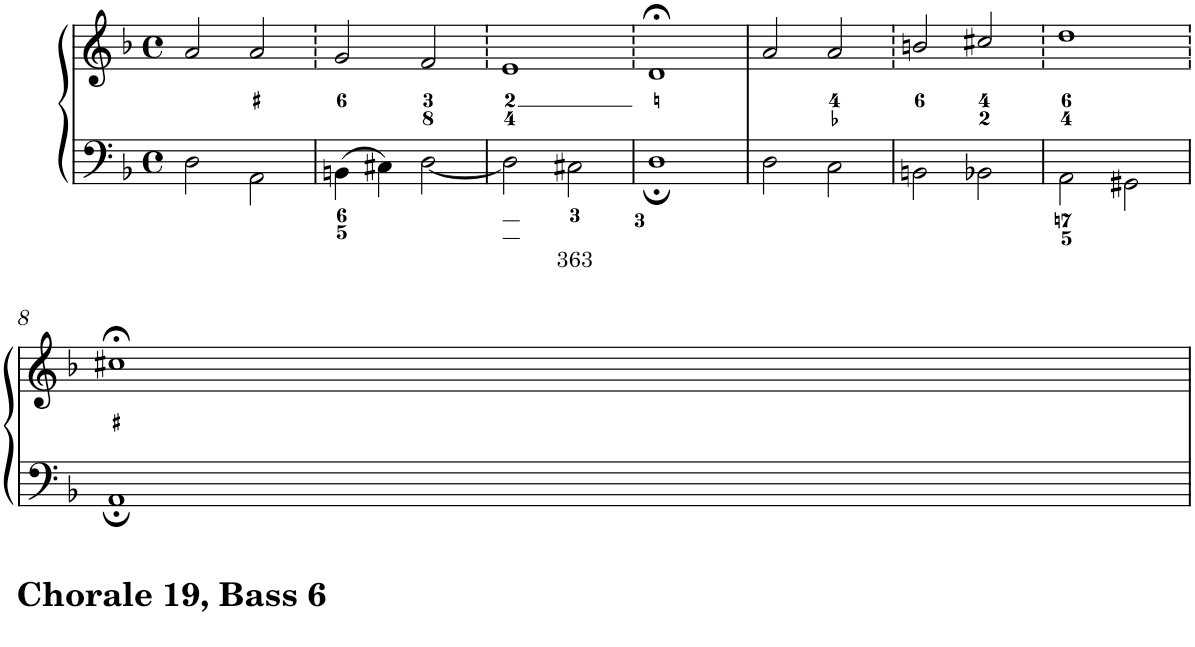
**kern	**text	**kern
*part1	*part1	*part1
*staff2	*staff2	*staff1
*I"Piano	*	*
*I'Pno.	*	*
*clefF4	*	*clefG2
*k[b-]	*	*k[b-]
*F:	*	*F:
*M4/4	*	*M4/4
*met(c)	*	*met(c)
=1	=1	=1
2D\	.	2a/
2AA\	.	2a/
=2	=2	=2
4BBn\	.	2g/
4C#X\	.	.
[<2D\	.	2f/
=3	=3	=3
2D\]	.	1e
!	!LO:LY:b	!
2C#X\	363	.
=4	=4	=4
1D;	.	1d;<
=5	=5	=5
2D\	.	2a/
2C\	.	2a/
=6	=6	=6
2BBn\	.	2bn/
2BB-X\	.	2cc#X/
=7	=7	=7
2AA\	.	1dd
2GG#X\	.	.
!!LO:LB:g=z
=8	=8	=8
1AA;	.	1cc#X;<
=	=	=
*-	*-	*-
